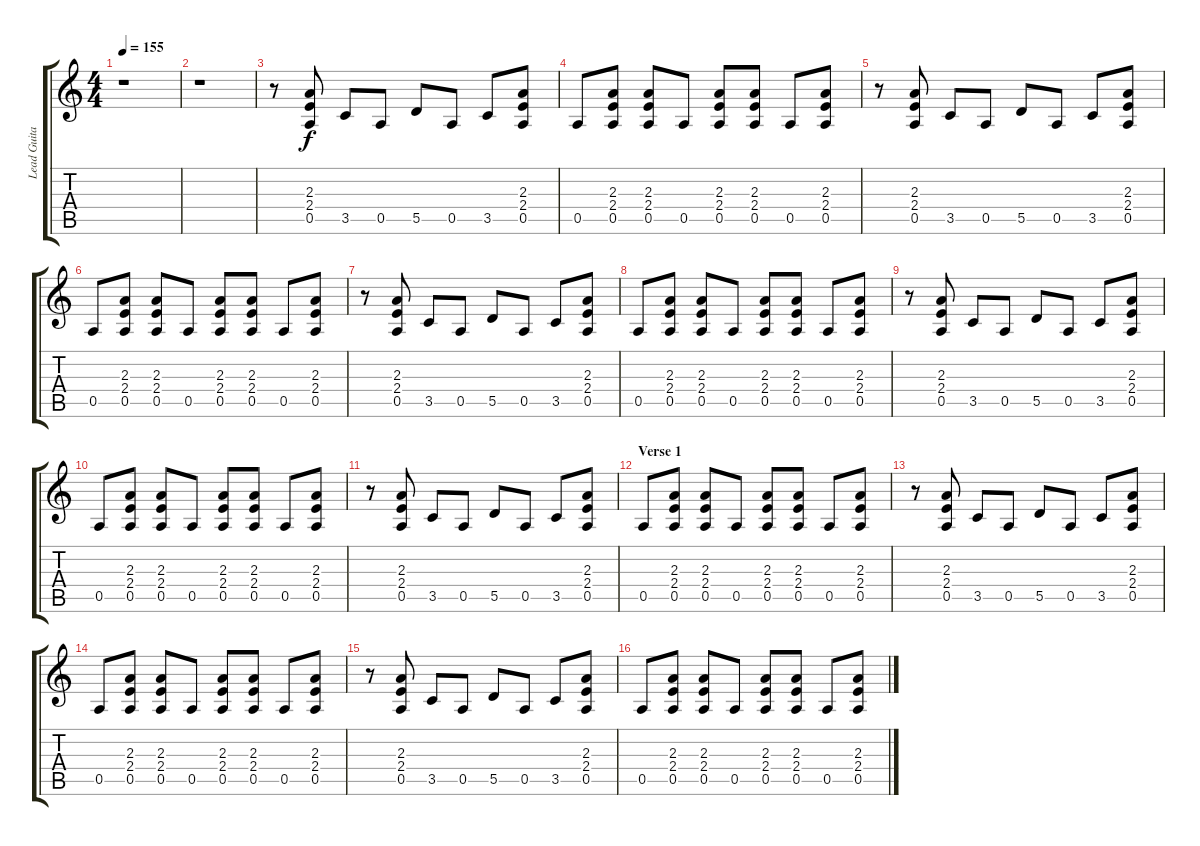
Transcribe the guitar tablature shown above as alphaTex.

\track ("Lead Guitar" "Lead Guita") {instrument distortionguitar}
\staff {score tabs}
\tuning (E4 B3 G3 D3 A2 E2) {hide}
\ts (4 4)
\tempo 155
\clef g2
\ks c
r.1{dy f} |
r.1 |
r.8 (2.3 2.4 0.5).8 3.5.8 0.5.8 5.5.8 0.5.8 3.5.8 (2.3 2.4 0.5).8 |
0.5.8 (2.3 2.4 0.5).8 (2.3 2.4 0.5).8 0.5.8 (2.3 2.4 0.5).8 (2.3 2.4 0.5).8 0.5.8 (2.3 2.4 0.5).8 |
r.8 (2.3 2.4 0.5).8 3.5.8 0.5.8 5.5.8 0.5.8 3.5.8 (2.3 2.4 0.5).8 |
0.5.8 (2.3 2.4 0.5).8 (2.3 2.4 0.5).8 0.5.8 (2.3 2.4 0.5).8 (2.3 2.4 0.5).8 0.5.8 (2.3 2.4 0.5).8 |
r.8 (2.3 2.4 0.5).8 3.5.8 0.5.8 5.5.8 0.5.8 3.5.8 (2.3 2.4 0.5).8 |
0.5.8 (2.3 2.4 0.5).8 (2.3 2.4 0.5).8 0.5.8 (2.3 2.4 0.5).8 (2.3 2.4 0.5).8 0.5.8 (2.3 2.4 0.5).8 |
r.8 (2.3 2.4 0.5).8 3.5.8 0.5.8 5.5.8 0.5.8 3.5.8 (2.3 2.4 0.5).8 |
0.5.8 (2.3 2.4 0.5).8 (2.3 2.4 0.5).8 0.5.8 (2.3 2.4 0.5).8 (2.3 2.4 0.5).8 0.5.8 (2.3 2.4 0.5).8 |
r.8 (2.3 2.4 0.5).8 3.5.8 0.5.8 5.5.8 0.5.8 3.5.8 (2.3 2.4 0.5).8 |
\section ("" "Verse 1")
0.5.8 (2.3 2.4 0.5).8 (2.3 2.4 0.5).8 0.5.8 (2.3 2.4 0.5).8 (2.3 2.4 0.5).8 0.5.8 (2.3 2.4 0.5).8 |
r.8 (2.3 2.4 0.5).8 3.5.8 0.5.8 5.5.8 0.5.8 3.5.8 (2.3 2.4 0.5).8 |
0.5.8 (2.3 2.4 0.5).8 (2.3 2.4 0.5).8 0.5.8 (2.3 2.4 0.5).8 (2.3 2.4 0.5).8 0.5.8 (2.3 2.4 0.5).8 |
r.8 (2.3 2.4 0.5).8 3.5.8 0.5.8 5.5.8 0.5.8 3.5.8 (2.3 2.4 0.5).8 |
0.5.8 (2.3 2.4 0.5).8 (2.3 2.4 0.5).8 0.5.8 (2.3 2.4 0.5).8 (2.3 2.4 0.5).8 0.5.8 (2.3 2.4 0.5).8
